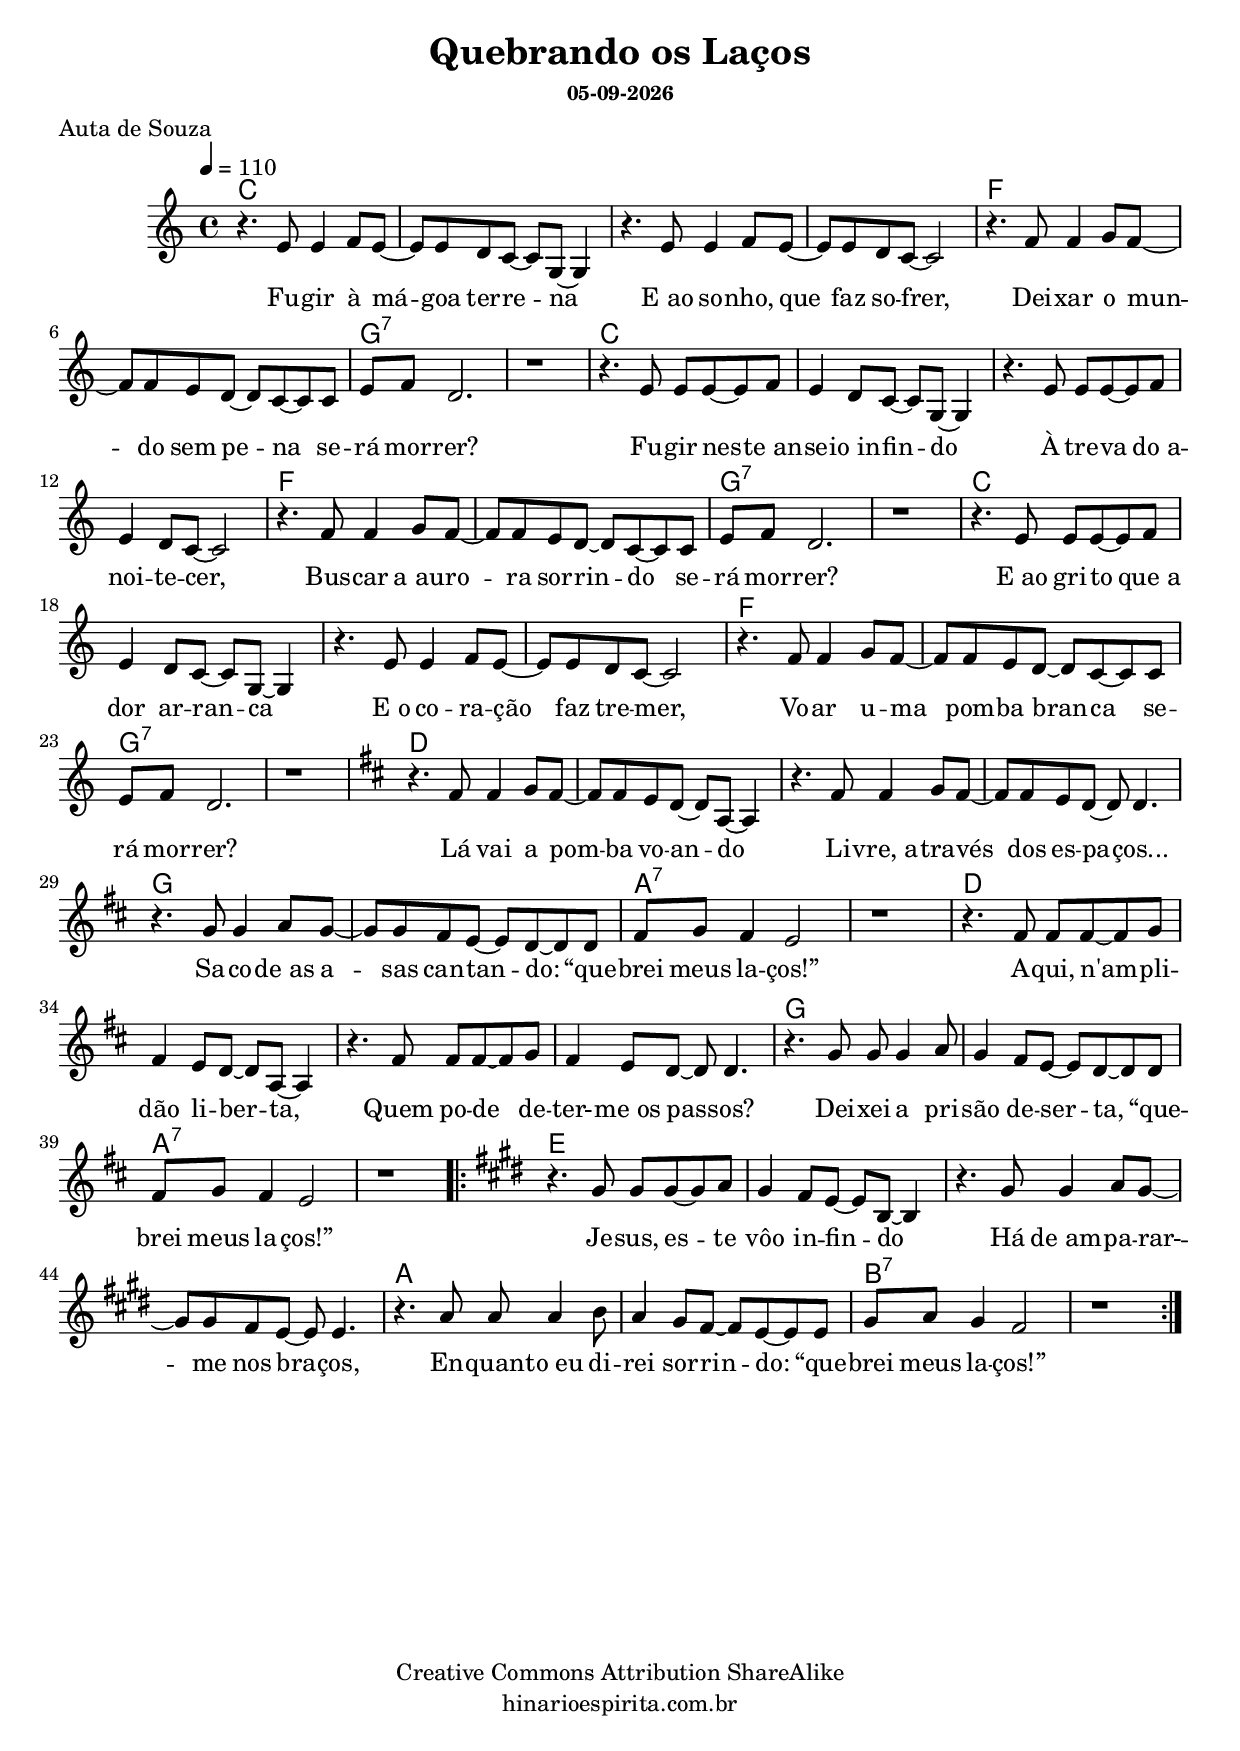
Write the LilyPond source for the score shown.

\version "2.16.0"
\pointAndClickOff

\header {
  title = "Quebrando os Laços"
  poet = "Auta de Souza"
  subsubtitle = #(strftime "%d-%m-%Y" (localtime (current-time)))
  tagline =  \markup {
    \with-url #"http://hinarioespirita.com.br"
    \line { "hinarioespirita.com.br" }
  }
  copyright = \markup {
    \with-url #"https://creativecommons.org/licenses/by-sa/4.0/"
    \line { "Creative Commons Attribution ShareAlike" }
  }
}

melodia = \relative c' {
  \key c \major
  \time 4/4
  \tempo 4 = 110
  \clef treble
  
  r4. e8 e4 f8 e~ | e e d c~ c g~ g4 | r4. e'8 e4 f8 e8~ | e e d c~ c2 |
  r4. f8 f4 g8 f~ f f e d~ d c~ c c | e f d2. | r1
  
  r4. e8 e e~ e f8 | e4 d8 c~ c g~ g4 | r4. e'8 e e~ e f8 | e4 d8 c~ c2 |
  r4. f8 f4 g8 f~ f f e d~ d c~ c c | e f d2. | r1
  
  r4. e8 e e~ e f8 | e4 d8 c~ c g~ g4 | r4. e'8 e4 f8 e~ | e e d c~ c2 |
  r4. f8 f4 g8 f~ f f e d~ d c~ c c | e f d2. | r1
  
  \key d \major
  r4. fis8 fis4 g8 fis~ | fis fis e8 d~ d a~ a4 | r4. fis'8 fis4 g8 fis~ | fis fis e8 d~ d d4. |
  r4. g8 g4 a8 g~ g g fis e~ e d~ d d | fis g fis4 e2 | r1
  
  r4. fis8 fis fis~ fis g8 | fis4 e8 d~ d a~ a4 | r4. fis'8 fis fis~ fis g8 | fis4 e8 d~ d d4. |
  r4. g8 g g4 a8 g4 fis8 e~ e d~ d d | fis g fis4 e2 | r1
  
  \key e \major
  \repeat volta 2 {
    r4. gis8 gis gis~ gis a8 | gis4 fis8 e~ e b~ b4 | r4. gis'8 gis4 a8 gis~ | gis gis fis e~ e e4. |
    r4. a8 a a4 b8 a4 gis8 fis~ fis e~ e e | gis a gis4 fis2 | r1
  }
}

letra = \lyricmode {
  Fu -- gir à má -- goa ter -- re -- na  
  E_ao so -- nho, que faz so -- frer,  
  Dei -- xar o mun -- do sem pe -- na se -- rá mor -- rer?  
  
  Fu -- gir nes -- te_an -- se -- io_in -- fin -- do  
  À tre -- va do_a -- noi -- te -- cer,  
  Bus -- car a_au -- ro -- ra sor -- rin -- do se -- rá mor -- rer?  
  
  E_ao gri -- to que_a dor ar -- ran -- ca  
  E_o co -- ra -- ção faz tre -- mer,  
  Vo -- ar u -- ma pom -- ba bran -- ca se -- rá mor -- rer?  
  
  Lá vai a pom -- ba vo -- an -- do  
  Li -- vre,_a -- tra -- vés dos es -- pa -- ços...  
  Sa -- co -- de_as a -- sas can -- tan -- do: “que -- brei meus la -- ços!”  
  
  A -- qui, n'am -- pli -- dão li -- ber -- ta,  
  Quem po -- de de -- ter- -- me_os pas -- sos?  
  Dei -- xei a pri -- são de -- ser -- ta, “que -- brei meus la -- ços!”  
  
  Je -- sus, es -- te vôo in -- fin -- do  
  Há de_am -- pa -- rar- -- me nos bra -- ços,  
  En -- quan -- to_eu di -- rei sor -- rin -- do: “que -- brei meus la -- ços!”  
}

harmonia = \chordmode {
  c\longa f\breve g:7
  c\longa f\breve g:7
  c\longa f\breve g:7
  
  d\longa g\breve a:7
  d\longa g\breve a:7
  
  \repeat volta 2 {
    e\longa a\breve b:7
  }
}

musica = <<
  \new ChordNames { \harmonia }
  \new Staff <<
    \new Voice = "melodia" { \melodia }
    \lyricsto "melodia" \new Lyrics \letra
    \set Staff.midiInstrument = #"acoustic grand"
  >>
>>

\score {
  \musica
  \layout {}
}

\score {
  \unfoldRepeats
  \musica
  \midi {}
}
  